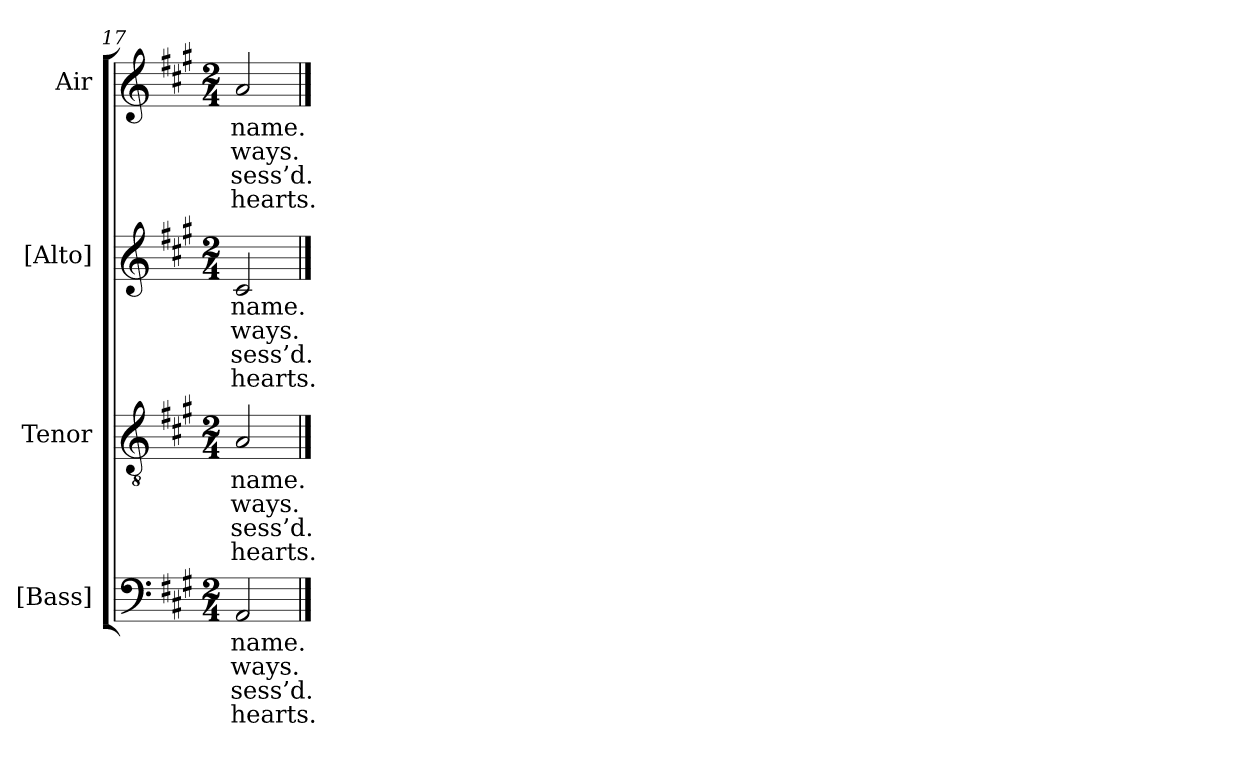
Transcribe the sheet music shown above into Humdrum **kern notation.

**kern	**text	**text	**text	**text	**kern	**text	**text	**text	**text	**kern	**text	**text	**text	**text	**kern	**text	**text	**text	**text
*part4	*part4	*part4	*part4	*part4	*part3	*part3	*part3	*part3	*part3	*part2	*part2	*part2	*part2	*part2	*part1	*part1	*part1	*part1	*part1
*staff4	*staff4	*staff4	*staff4	*staff4	*staff3	*staff3	*staff3	*staff3	*staff3	*staff2	*staff2	*staff2	*staff2	*staff2	*staff1	*staff1	*staff1	*staff1	*staff1
*I"[Bass]	*	*	*	*	*I"Tenor	*	*	*	*	*I"[Alto]	*	*	*	*	*I"Air	*	*	*	*
*I'B.	*	*	*	*	*I'T.	*	*	*	*	*I'A.	*	*	*	*	*	*	*	*	*
*clefF4	*	*	*	*	*clefGv2	*	*	*	*	*clefG2	*	*	*	*	*clefG2	*	*	*	*
*	*	*	*	*	*ITrd7c12	*	*	*	*	*	*	*	*	*	*	*	*	*	*
*k[f#c#g#]	*	*	*	*	*k[f#c#g#]	*	*	*	*	*k[f#c#g#]	*	*	*	*	*k[f#c#g#]	*	*	*	*
*A:	*	*	*	*	*A:	*	*	*	*	*A:	*	*	*	*	*A:	*	*	*	*
*M2/4	*	*	*	*	*M2/4	*	*	*	*	*M2/4	*	*	*	*	*M2/4	*	*	*	*
=17	=17	=17	=17	=17	=17	=17	=17	=17	=17	=17	=17	=17	=17	=17	=17	=17	=17	=17	=17
!	!LO:LY:b:color=#000000	!LO:LY:b:color=#000000	!LO:LY:b:color=#000000	!LO:LY:b:color=#000000	!	!	!	!	!	!	!	!	!	!	!	!	!	!	!
!	!	!	!	!	!	!LO:LY:b:color=#000000	!LO:LY:b:color=#000000	!LO:LY:b:color=#000000	!LO:LY:b:color=#000000	!	!	!	!	!	!	!	!	!	!
!	!	!	!	!	!	!	!	!	!	!	!LO:LY:b:color=#000000	!LO:LY:b:color=#000000	!LO:LY:b:color=#000000	!LO:LY:b:color=#000000	!	!	!	!	!
!	!	!	!	!	!	!	!	!	!	!	!	!	!	!	!	!LO:LY:b:color=#000000	!LO:LY:b:color=#000000	!LO:LY:b:color=#000000	!LO:LY:b:color=#000000
2AAi/	name.	ways.	sess’d.	hearts.	2AAi/	name.	ways.	sess’d.	hearts.	2c#i/	name.	ways.	sess’d.	hearts.	2ai/	name.	ways.	sess’d.	hearts.
==	==	==	==	==	==	==	==	==	==	==	==	==	==	==	==	==	==	==	==
*-	*-	*-	*-	*-	*-	*-	*-	*-	*-	*-	*-	*-	*-	*-	*-	*-	*-	*-	*-
